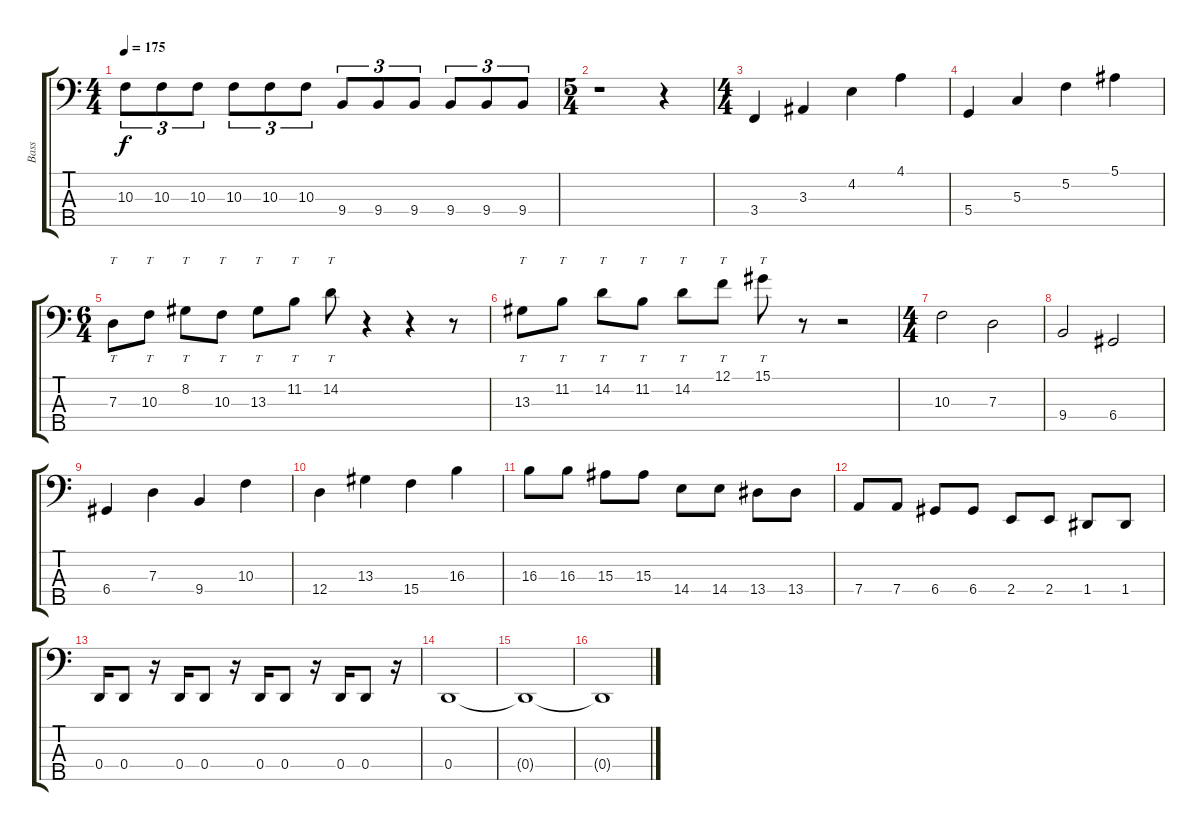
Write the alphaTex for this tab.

\track ("Bass" "Bass") {instrument electricbasspick}
\staff {score tabs}
\tuning (F2 C2 G1 D1 A0) {hide}
\ts (4 4)
\tempo 175
\clef f4
\ks c
10.3.8{tu (3 2) dy f} 10.3.8{tu (3 2)} 10.3.8{tu (3 2)} 10.3.8{tu (3 2)} 10.3.8{tu (3 2)} 10.3.8{tu (3 2)} 9.4.8{tu (3 2)} 9.4.8{tu (3 2)} 9.4.8{tu (3 2)} 9.4.8{tu (3 2)} 9.4.8{tu (3 2)} 9.4.8{tu (3 2)} |
\ts (5 4)
r.1 r.4 |
\ts (4 4)
3.4.4 3.3.4 4.2.4 4.1.4 |
5.4.4 5.3.4 5.2.4 5.1.4 |
\ts (6 4)
7.3.8{tt} 10.3.8{tt} 8.2.8{tt} 10.3.8{tt} 13.3.8{tt} 11.2.8{tt} 14.2.8{tt} r.4 r.4 r.8 |
13.3.8{tt} 11.2.8{tt} 14.2.8{tt} 11.2.8{tt} 14.2.8{tt} 12.1.8{tt} 15.1.8{tt} r.8 r.2 |
\ts (4 4)
10.3.2 7.3.2 |
9.4.2 6.4.2 |
6.4.4 7.3.4 9.4.4 10.3.4 |
12.4.4 13.3.4 15.4.4 16.3.4 |
16.3.8 16.3.8 15.3.8 15.3.8 14.4.8 14.4.8 13.4.8 13.4.8 |
7.4.8 7.4.8 6.4.8 6.4.8 2.4.8 2.4.8 1.4.8 1.4.8 |
0.4.16 0.4.8 r.16 0.4.16 0.4.8 r.16 0.4.16 0.4.8 r.16 0.4.16 0.4.8 r.16 |
0.4.1 |
0.4{t}.1 |
0.4{t}.1
